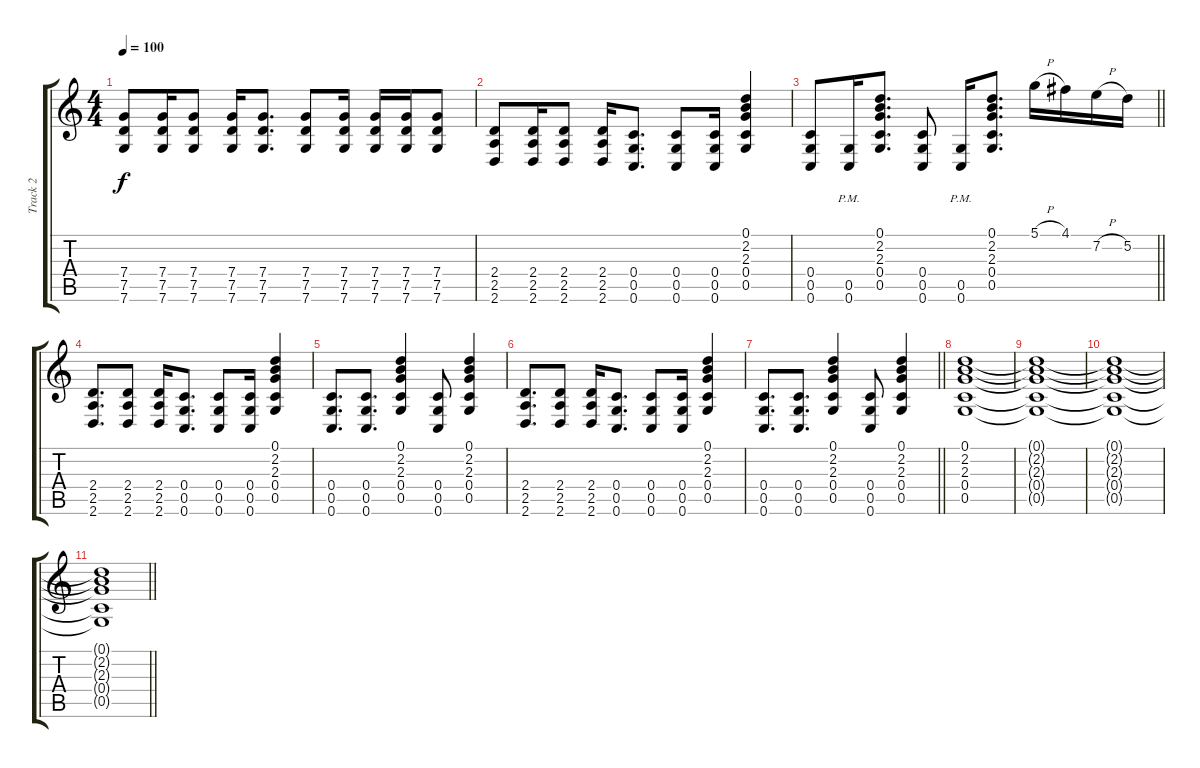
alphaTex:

\track ("Track 2" "Track 2") {instrument distortionguitar}
\staff {score tabs}
\tuning (D4 A3 F3 C3 G2 C2) {hide}
\ts (4 4)
\tempo 100
\clef g2
\ks c
(7.4 7.5 7.6).8{dy f} (7.4 7.5 7.6).16 (7.4 7.5 7.6).8 (7.4 7.5 7.6).16 (7.4 7.5 7.6).8{d} (7.4 7.5 7.6).8 (7.4 7.5 7.6).16 (7.4 7.5 7.6).16 (7.4 7.5 7.6).16 (7.4 7.5 7.6).8 |
(2.4 2.5 2.6).8 (2.4 2.5 2.6).16 (2.4 2.5 2.6).8 (2.4 2.5 2.6).16 (0.4 0.5 0.6).8{d} (0.4 0.5 0.6).8 (0.4 0.5 0.6).16 (0.1 2.2 2.3 0.4 0.5).4 |
\barLineRight lightlight
(0.4 0.5 0.6).8 (0.5{pm} 0.6{pm}).16 (0.1 2.2 2.3 0.4 0.5).8{d} (0.4 0.5 0.6).8 (0.5{pm} 0.6{pm}).16 (0.1 2.2 2.3 0.4 0.5).8{d} 5.1{h}.16 4.1.16 7.2{h}.16 5.2.16 |
(2.4 2.5 2.6).8{d} (2.4 2.5 2.6).8 (2.4 2.5 2.6).16 (0.4 0.5 0.6).8{d} (0.4 0.5 0.6).8 (0.4 0.5 0.6).16 (0.1 2.2 2.3 0.4 0.5).4 |
(0.4 0.5 0.6).8{d} (0.4 0.5 0.6).8{d} (0.1 2.2 2.3 0.4 0.5).4 (0.4 0.5 0.6).8 (0.1 2.2 2.3 0.4 0.5).4 |
(2.4 2.5 2.6).8{d} (2.4 2.5 2.6).8 (2.4 2.5 2.6).16 (0.4 0.5 0.6).8{d} (0.4 0.5 0.6).8 (0.4 0.5 0.6).16 (0.1 2.2 2.3 0.4 0.5).4 |
\barLineRight lightlight
(0.4 0.5 0.6).8{d} (0.4 0.5 0.6).8{d} (0.1 2.2 2.3 0.4 0.5).4 (0.4 0.5 0.6).8 (0.1 2.2 2.3 0.4 0.5).4 |
(0.1 2.2 2.3 0.4 0.5).1 |
(0.1{t} 2.2{t} 2.3{t} 0.4{t} 0.5{t}).1 |
(0.1{t} 2.2{t} 2.3{t} 0.4{t} 0.5{t}).1 |
\barLineRight lightlight
(0.1{t} 2.2{t} 2.3{t} 0.4{t} 0.5{t}).1
